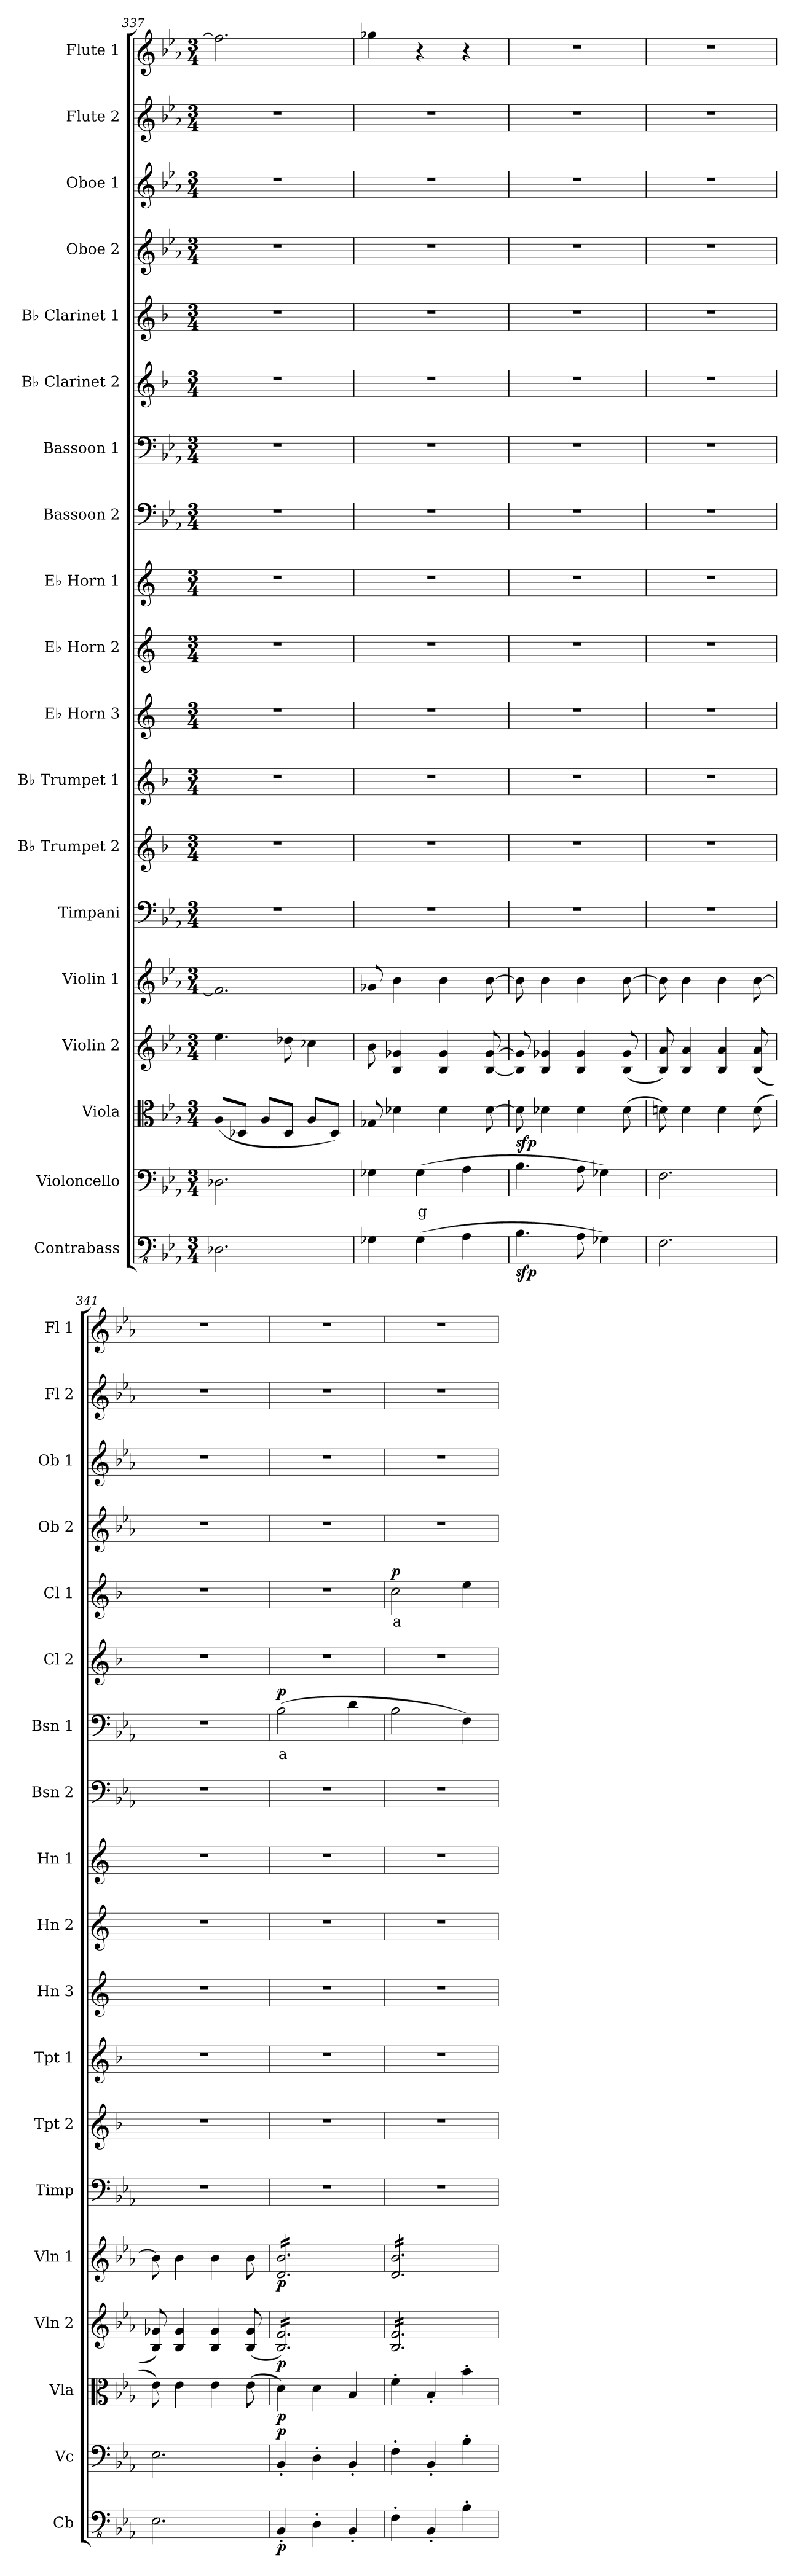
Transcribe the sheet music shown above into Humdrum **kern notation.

**kern	**dynam	**kern	**text	**dynam	**kern	**dynam	**kern	**dynam	**kern	**dynam	**kern	**kern	**kern	**kern	**kern	**kern	**kern	**kern	**text	**dynam	**kern	**kern	**text	**dynam	**kern	**kern	**kern	**kern
*part19	*part19	*part18	*part18	*part18	*part17	*part17	*part16	*part16	*part15	*part15	*part14	*part13	*part12	*part11	*part10	*part9	*part8	*part7	*part7	*part7	*part6	*part5	*part5	*part5	*part4	*part3	*part2	*part1
*staff19	*staff19	*staff18	*staff18	*staff18	*staff17	*staff17	*staff16	*staff16	*staff15	*staff15	*staff14	*staff13	*staff12	*staff11	*staff10	*staff9	*staff8	*staff7	*staff7	*staff7	*staff6	*staff5	*staff5	*staff5	*staff4	*staff3	*staff2	*staff1
*I"Contrabass	*	*I"Violoncello	*	*	*I"Viola	*	*I"Violin 2	*	*I"Violin 1	*	*I"Timpani	*I"B♭ Trumpet 2	*I"B♭ Trumpet 1	*I"E♭ Horn 3	*I"E♭ Horn 2	*I"E♭ Horn 1	*I"Bassoon 2	*I"Bassoon 1	*	*	*I"B♭ Clarinet 2	*I"B♭ Clarinet 1	*	*	*I"Oboe 2	*I"Oboe 1	*I"Flute 2	*I"Flute 1
*I'Cb	*	*I'Vc	*	*	*I'Vla	*	*I'Vln 2	*	*I'Vln 1	*	*I'Timp	*I'Tpt 2	*I'Tpt 1	*I'Hn 3	*I'Hn 2	*I'Hn 1	*I'Bsn 2	*I'Bsn 1	*	*	*I'Cl 2	*I'Cl 1	*	*	*I'Ob 2	*I'Ob 1	*I'Fl 2	*I'Fl 1
!!LO:PB:g=z
*clefFv4	*	*clefF4	*	*	*clefC3	*	*clefG2	*	*clefG2	*	*clefF4	*clefG2	*clefG2	*clefG2	*clefG2	*clefG2	*clefF4	*clefF4	*	*	*clefG2	*clefG2	*	*	*clefG2	*clefG2	*clefG2	*clefG2
*	*	*	*	*	*	*	*	*	*	*	*	*ITrd1c2	*ITrd1c2	*ITrd5c9	*ITrd5c9	*ITrd5c9	*	*	*	*	*ITrd1c2	*ITrd1c2	*	*	*	*	*	*
*k[b-e-a-]	*	*k[b-e-a-]	*	*	*k[b-e-a-]	*	*k[b-e-a-]	*	*k[b-e-a-]	*	*k[b-e-a-]	*k[b-e-a-]	*k[b-e-a-]	*k[b-e-a-]	*k[b-e-a-]	*k[b-e-a-]	*k[b-e-a-]	*k[b-e-a-]	*	*	*k[b-e-a-]	*k[b-e-a-]	*	*	*k[b-e-a-]	*k[b-e-a-]	*k[b-e-a-]	*k[b-e-a-]
*M3/4	*	*M3/4	*	*	*M3/4	*	*M3/4	*	*M3/4	*	*M3/4	*M3/4	*M3/4	*M3/4	*M3/4	*M3/4	*M3/4	*M3/4	*	*	*M3/4	*M3/4	*	*	*M3/4	*M3/4	*M3/4	*M3/4
=337	=337	=337	=337	=337	=337	=337	=337	=337	=337	=337	=337	=337	=337	=337	=337	=337	=337	=337	=337	=337	=337	=337	=337	=337	=337	=337	=337	=337
2.DD-X\	.	2.D-X\	.	.	(<8A-/L	.	4.ee-\	.	2.f/]	.	2.r	2.r	2.r	2.r	2.r	2.r	2.r	2.r	.	.	2.r	2.r	.	.	2.r	2.r	2.r	2.ff\]
.	.	.	.	.	8D-X/J	.	.	.	.	.	.	.	.	.	.	.	.	.	.	.	.	.	.	.	.	.	.	.
.	.	.	.	.	8A-/L	.	.	.	.	.	.	.	.	.	.	.	.	.	.	.	.	.	.	.	.	.	.	.
.	.	.	.	.	8D-/J	.	8dd-X\	.	.	.	.	.	.	.	.	.	.	.	.	.	.	.	.	.	.	.	.	.
.	.	.	.	.	8A-/L	.	4cc-X\	.	.	.	.	.	.	.	.	.	.	.	.	.	.	.	.	.	.	.	.	.
.	.	.	.	.	8D-/J)	.	.	.	.	.	.	.	.	.	.	.	.	.	.	.	.	.	.	.	.	.	.	.
=338	=338	=338	=338	=338	=338	=338	=338	=338	=338	=338	=338	=338	=338	=338	=338	=338	=338	=338	=338	=338	=338	=338	=338	=338	=338	=338	=338	=338
4GG-X\	.	4G-X\	.	.	8G-X/	.	8b-\	.	8g-X/	.	2.r	2.r	2.r	2.r	2.r	2.r	2.r	2.r	.	.	2.r	2.r	.	.	2.r	2.r	2.r	4gg-X\
.	.	.	.	.	4d-X\	.	4B-/ 4g-X/	.	4b-\	.	.	.	.	.	.	.	.	.	.	.	.	.	.	.	.	.	.	.
!	!	!	!LO:LY:b:color=#FF0000	!	!	!	!	!	!	!	!	!	!	!	!	!	!	!	!	!	!	!	!	!	!	!	!	!
(>4GG-\	.	(>4G-\	g	.	.	.	.	.	.	.	.	.	.	.	.	.	.	.	.	.	.	.	.	.	.	.	.	4r
.	.	.	.	.	4d-\	.	4B-/ 4g-/	.	4b-\	.	.	.	.	.	.	.	.	.	.	.	.	.	.	.	.	.	.	.
4AA-\	.	4A-\	.	.	.	.	.	.	.	.	.	.	.	.	.	.	.	.	.	.	.	.	.	.	.	.	.	4r
.	.	.	.	.	[8d-\	.	[8B-/ [8g-/	.	[8b-\	.	.	.	.	.	.	.	.	.	.	.	.	.	.	.	.	.	.	.
=339	=339	=339	=339	=339	=339	=339	=339	=339	=339	=339	=339	=339	=339	=339	=339	=339	=339	=339	=339	=339	=339	=339	=339	=339	=339	=339	=339	=339
!	!LO:DY:b	!	!	!LO:DY:b	!	!	!	!	!	!	!	!	!	!	!	!	!	!	!	!	!	!	!	!	!	!	!	!
4.BB-\	sfp	4.B-\	.	sfp	8d-\]	.	8B-/] 8g-/]	.	8b-\]	.	2.r	2.r	2.r	2.r	2.r	2.r	2.r	2.r	.	.	2.r	2.r	.	.	2.r	2.r	2.r	2.r
.	.	.	.	.	4d-X\	.	4B-/ 4g-X/	.	4b-\	.	.	.	.	.	.	.	.	.	.	.	.	.	.	.	.	.	.	.
8AA-\	.	8A-\	.	.	4d-\	.	4B-/ 4g-/	.	4b-\	.	.	.	.	.	.	.	.	.	.	.	.	.	.	.	.	.	.	.
4GG-X\)	.	4G-X\)	.	.	.	.	.	.	.	.	.	.	.	.	.	.	.	.	.	.	.	.	.	.	.	.	.	.
.	.	.	.	.	(>8d-\	.	(<8B-/ 8g-/	.	[8b-\	.	.	.	.	.	.	.	.	.	.	.	.	.	.	.	.	.	.	.
=340	=340	=340	=340	=340	=340	=340	=340	=340	=340	=340	=340	=340	=340	=340	=340	=340	=340	=340	=340	=340	=340	=340	=340	=340	=340	=340	=340	=340
2.FF\	.	2.F\	.	.	8dn\)	.	8B-/ 8a-/)	.	8b-\]	.	2.r	2.r	2.r	2.r	2.r	2.r	2.r	2.r	.	.	2.r	2.r	.	.	2.r	2.r	2.r	2.r
.	.	.	.	.	4d\	.	4B-/ 4a-/	.	4b-\	.	.	.	.	.	.	.	.	.	.	.	.	.	.	.	.	.	.	.
.	.	.	.	.	4d\	.	4B-/ 4a-/	.	4b-\	.	.	.	.	.	.	.	.	.	.	.	.	.	.	.	.	.	.	.
.	.	.	.	.	(>8d\	.	(<8B-/ 8a-/	.	[8b-\	.	.	.	.	.	.	.	.	.	.	.	.	.	.	.	.	.	.	.
=341	=341	=341	=341	=341	=341	=341	=341	=341	=341	=341	=341	=341	=341	=341	=341	=341	=341	=341	=341	=341	=341	=341	=341	=341	=341	=341	=341	=341
2.EE-\	.	2.E-\	.	.	8e-\)	.	8B-/ 8g-X/)	.	8b-\]	.	2.r	2.r	2.r	2.r	2.r	2.r	2.r	2.r	.	.	2.r	2.r	.	.	2.r	2.r	2.r	2.r
.	.	.	.	.	4e-\	.	4B-/ 4g-/	.	4b-\	.	.	.	.	.	.	.	.	.	.	.	.	.	.	.	.	.	.	.
.	.	.	.	.	4e-\	.	4B-/ 4g-/	.	4b-\	.	.	.	.	.	.	.	.	.	.	.	.	.	.	.	.	.	.	.
.	.	.	.	.	(>8e-\	.	(<8B-/ 8g-/	.	8b-\	.	.	.	.	.	.	.	.	.	.	.	.	.	.	.	.	.	.	.
=342	=342	=342	=342	=342	=342	=342	=342	=342	=342	=342	=342	=342	=342	=342	=342	=342	=342	=342	=342	=342	=342	=342	=342	=342	=342	=342	=342	=342
!	!LO:DY:b	!	!	!LO:DY:b	!	!LO:DY:b	!	!LO:DY:b	!	!LO:DY:b	!	!	!	!	!	!	!	!	!LO:LY:b:color=#FF0000	!LO:DY:b	!	!	!	!	!	!	!	!
*	*	*	*	*	*	*	*tremolo	*	*	*	*	*	*	*	*	*	*	*	*	*	*	*	*	*	*	*	*	*
*	*	*	*	*	*	*	*	*	*tremolo	*	*	*	*	*	*	*	*	*	*	*	*	*	*	*	*	*	*	*
4BBB-'/	p	4BB-'/	.	p	4d\)	p	16B-/ 16f/)LL	p	16d/ 16b-/LL	p	2.r	2.r	2.r	2.r	2.r	2.r	2.r	(>2B-\	a	p	2.r	2.r	.	.	2.r	2.r	2.r	2.r
.	.	.	.	.	.	.	16B-/ 16f/)	.	16d/ 16b-/	.	.	.	.	.	.	.	.	.	.	.	.	.	.	.	.	.	.	.
.	.	.	.	.	.	.	16B-/ 16f/)	.	16d/ 16b-/	.	.	.	.	.	.	.	.	.	.	.	.	.	.	.	.	.	.	.
.	.	.	.	.	.	.	16B-/ 16f/)	.	16d/ 16b-/	.	.	.	.	.	.	.	.	.	.	.	.	.	.	.	.	.	.	.
4DD'\	.	4D'\	.	.	4d\	.	16B-/ 16f/)	.	16d/ 16b-/	.	.	.	.	.	.	.	.	.	.	.	.	.	.	.	.	.	.	.
.	.	.	.	.	.	.	16B-/ 16f/)	.	16d/ 16b-/	.	.	.	.	.	.	.	.	.	.	.	.	.	.	.	.	.	.	.
.	.	.	.	.	.	.	16B-/ 16f/)	.	16d/ 16b-/	.	.	.	.	.	.	.	.	.	.	.	.	.	.	.	.	.	.	.
.	.	.	.	.	.	.	16B-/ 16f/)	.	16d/ 16b-/	.	.	.	.	.	.	.	.	.	.	.	.	.	.	.	.	.	.	.
4BBB-'/	.	4BB-'/	.	.	4B-/	.	16B-/ 16f/)	.	16d/ 16b-/	.	.	.	.	.	.	.	.	4d\	.	.	.	.	.	.	.	.	.	.
.	.	.	.	.	.	.	16B-/ 16f/)	.	16d/ 16b-/	.	.	.	.	.	.	.	.	.	.	.	.	.	.	.	.	.	.	.
.	.	.	.	.	.	.	16B-/ 16f/)	.	16d/ 16b-/	.	.	.	.	.	.	.	.	.	.	.	.	.	.	.	.	.	.	.
.	.	.	.	.	.	.	16B-/ 16f/)JJ	.	16d/ 16b-/JJ	.	.	.	.	.	.	.	.	.	.	.	.	.	.	.	.	.	.	.
=343	=343	=343	=343	=343	=343	=343	=343	=343	=343	=343	=343	=343	=343	=343	=343	=343	=343	=343	=343	=343	=343	=343	=343	=343	=343	=343	=343	=343
!	!	!	!	!	!	!	!	!	!	!	!	!	!	!	!	!	!	!	!	!	!	!	!LO:LY:b:color=#FF0000	!LO:DY:b	!	!	!	!
4FF'\	.	4F'\	.	.	4f'\	.	16B-/ 16f/LL	.	16d/ 16b-/LL	.	2.r	2.r	2.r	2.r	2.r	2.r	2.r	2B-\	.	.	2.r	2b-\	a	p	2.r	2.r	2.r	2.r
.	.	.	.	.	.	.	16B-/ 16f/	.	16d/ 16b-/	.	.	.	.	.	.	.	.	.	.	.	.	.	.	.	.	.	.	.
.	.	.	.	.	.	.	16B-/ 16f/	.	16d/ 16b-/	.	.	.	.	.	.	.	.	.	.	.	.	.	.	.	.	.	.	.
.	.	.	.	.	.	.	16B-/ 16f/	.	16d/ 16b-/	.	.	.	.	.	.	.	.	.	.	.	.	.	.	.	.	.	.	.
4BBB-'/	.	4BB-'/	.	.	4B-'/	.	16B-/ 16f/	.	16d/ 16b-/	.	.	.	.	.	.	.	.	.	.	.	.	.	.	.	.	.	.	.
.	.	.	.	.	.	.	16B-/ 16f/	.	16d/ 16b-/	.	.	.	.	.	.	.	.	.	.	.	.	.	.	.	.	.	.	.
.	.	.	.	.	.	.	16B-/ 16f/	.	16d/ 16b-/	.	.	.	.	.	.	.	.	.	.	.	.	.	.	.	.	.	.	.
.	.	.	.	.	.	.	16B-/ 16f/	.	16d/ 16b-/	.	.	.	.	.	.	.	.	.	.	.	.	.	.	.	.	.	.	.
4BB-'\	.	4B-'\	.	.	4b-'\	.	16B-/ 16f/	.	16d/ 16b-/	.	.	.	.	.	.	.	.	4F\)	.	.	.	4dd\	.	.	.	.	.	.
.	.	.	.	.	.	.	16B-/ 16f/	.	16d/ 16b-/	.	.	.	.	.	.	.	.	.	.	.	.	.	.	.	.	.	.	.
.	.	.	.	.	.	.	16B-/ 16f/	.	16d/ 16b-/	.	.	.	.	.	.	.	.	.	.	.	.	.	.	.	.	.	.	.
.	.	.	.	.	.	.	16B-/ 16f/JJ	.	16d/ 16b-/JJ	.	.	.	.	.	.	.	.	.	.	.	.	.	.	.	.	.	.	.
*	*	*	*	*	*	*	*	*	*Xtremolo	*	*	*	*	*	*	*	*	*	*	*	*	*	*	*	*	*	*	*
*	*	*	*	*	*	*	*Xtremolo	*	*	*	*	*	*	*	*	*	*	*	*	*	*	*	*	*	*	*	*	*
=	=	=	=	=	=	=	=	=	=	=	=	=	=	=	=	=	=	=	=	=	=	=	=	=	=	=	=	=
*-	*-	*-	*-	*-	*-	*-	*-	*-	*-	*-	*-	*-	*-	*-	*-	*-	*-	*-	*-	*-	*-	*-	*-	*-	*-	*-	*-	*-
